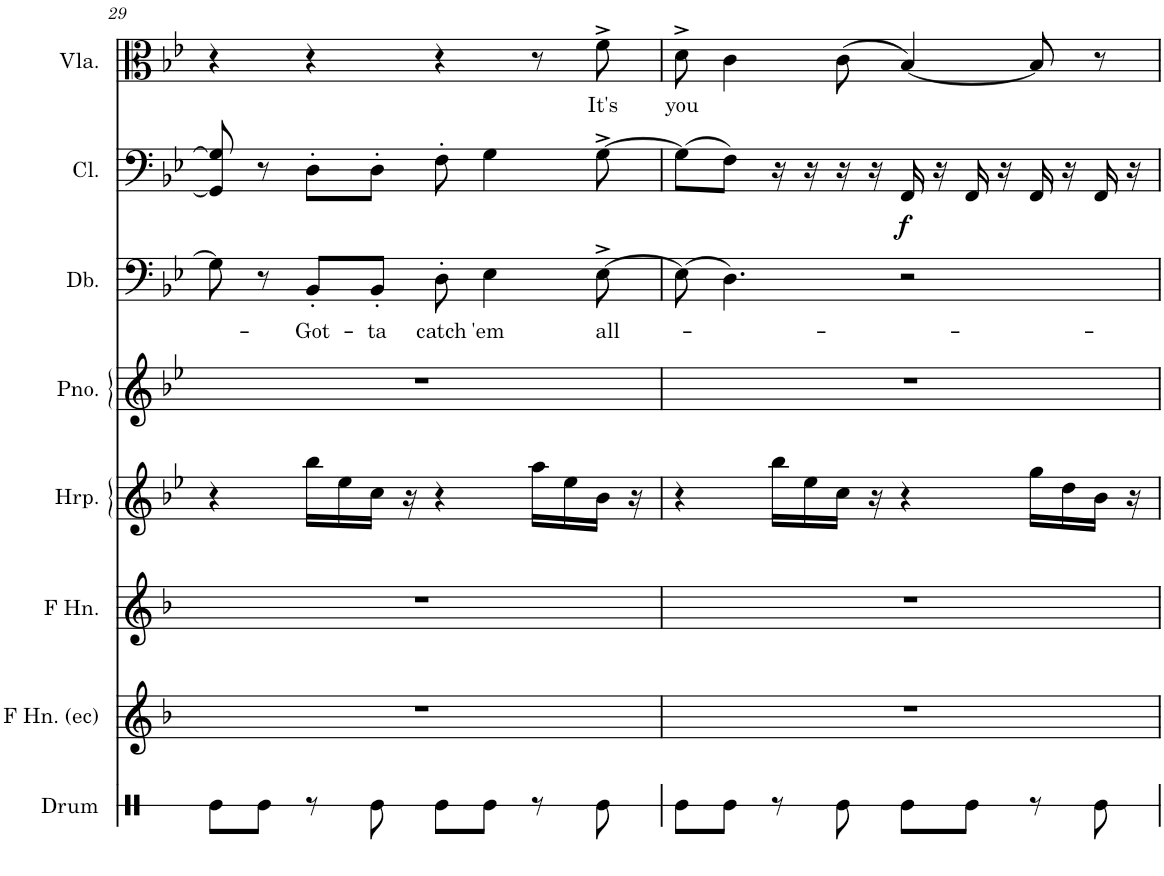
**kern	**kern	**kern	**kern	**kern	**kern	**text	**kern	**dynam	**kern	**text
*part8	*part7	*part6	*part5	*part4	*part3	*part3	*part2	*part2	*part1	*part1
*staff8	*staff7	*staff6	*staff5	*staff4	*staff3	*staff3	*staff2	*staff2	*staff1	*staff1
*I"Bass Drum	*I"French Horn (echo)	*I"French Horn	*I"Harp	*I"Piano	*I"Double Bass	*	*I"Cello	*	*I"Viola	*
*I'Drum	*I'F Hn. (ec)	*I'F Hn.	*I'Hrp.	*I'Pno.	*I'Db.	*	*I'Cl.	*	*I'Vla.	*
!!LO:PB:g=z
*clefX	*clefG2	*clefG2	*clefG2	*clefG2	*clefF4	*	*clefF4	*	*clefC3	*
*	*Trd4c7	*Trd4c7	*	*	*Trd7c12	*	*	*	*	*
*k[]	*k[b-]	*k[b-]	*k[b-e-]	*k[b-e-]	*k[b-e-]	*	*k[b-e-]	*	*k[b-e-]	*
*M4/4	*M4/4	*M4/4	*M4/4	*M4/4	*M4/4	*	*M4/4	*	*M4/4	*
=29	=29	=29	=29	=29	=29	=29	=29	=29	=29	=29
8Re\L	1r	1r	4r	1r	8G\]	.	8GG/] 8G/]	.	4r	.
8Re\J	.	.	.	.	8r	.	8r	.	.	.
!	!	!	!	!	!	!LO:LY:b	!	!	!	!
8r	.	.	16bb-\LL	.	8BB-'/L	Got-	8D'\L	.	4r	.
.	.	.	16ee-\	.	.	.	.	.	.	.
!	!	!	!	!	!	!LO:LY:b	!	!	!	!
8Re\	.	.	16cc\JJ	.	8BB-'/J	-ta	8D'\J	.	.	.
.	.	.	16r	.	.	.	.	.	.	.
!	!	!	!	!	!	!LO:LY:b	!	!	!	!
8Re\L	.	.	4r	.	8D'\	catch	8F'\	.	4r	.
!	!	!	!	!	!	!LO:LY:b	!	!	!	!
8Re\J	.	.	.	.	4E-\	'em	4G\	.	.	.
8r	.	.	16aa\LL	.	.	.	.	.	8r	.
.	.	.	16ee-\	.	.	.	.	.	.	.
!	!	!	!	!	!	!LO:LY:b	!	!	!	!LO:LY:b
8Re\	.	.	16b-\JJ	.	[8E-^\	all-	[8G^\	.	8f^\	It's
.	.	.	16r	.	.	.	.	.	.	.
=30	=30	=30	=30	=30	=30	=30	=30	=30	=30	=30
!	!	!	!	!	!	!	!	!	!	!LO:LY:b
8Re\L	1r	1r	4r	1r	(8E-\]	.	(8G\L]	.	8d^\	you
8Re\J	.	.	.	.	4.D\)	.	8F\J)	.	4c\	.
8r	.	.	16bb-\LL	.	.	.	16r	.	.	.
.	.	.	16ee-\	.	.	.	16r	.	.	.
8Re\	.	.	16cc\JJ	.	.	.	16r	.	(8c\	.
.	.	.	16r	.	.	.	16r	.	.	.
!	!	!	!	!	!	!	!	!LO:DY:b	!	!
8Re\L	.	.	4r	.	2r	.	16FF/	f	[4B-/)	.
.	.	.	.	.	.	.	16r	.	.	.
8Re\J	.	.	.	.	.	.	16FF/	.	.	.
.	.	.	.	.	.	.	16r	.	.	.
8r	.	.	16gg\LL	.	.	.	16FF/	.	8B-/]	.
.	.	.	16dd\	.	.	.	16r	.	.	.
8Re\	.	.	16b-\JJ	.	.	.	16FF/	.	8r	.
.	.	.	16r	.	.	.	16r	.	.	.
=	=	=	=	=	=	=	=	=	=	=
*-	*-	*-	*-	*-	*-	*-	*-	*-	*-	*-
